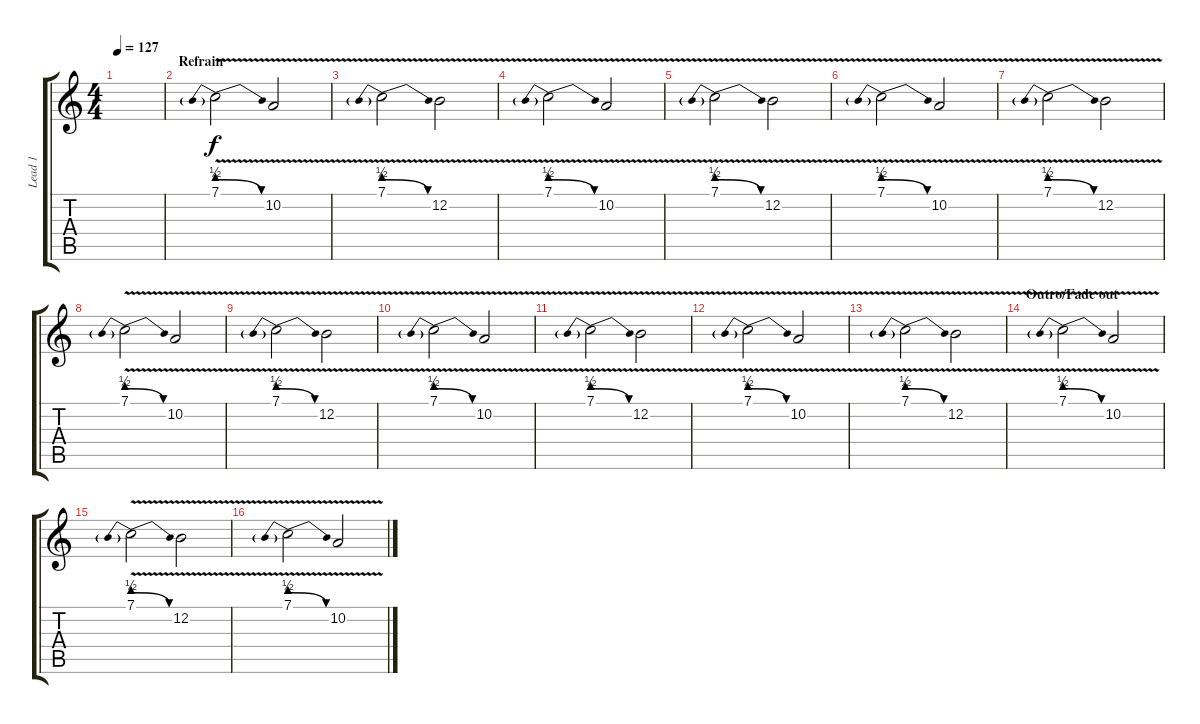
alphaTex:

\track ("Lead 1" "Lead 1") {instrument lead2sawtooth}
\staff {score tabs}
\tuning (E4 B3 G3 D3 A2 E2) {hide}
\ts (4 4)
\tempo 127
\clef g2
\ks c
|
\section ("" "Refrain")
7.1{be (prebendrelease 0 2 60 0) v}.2{volume 6} 10.2{v}.2 |
7.1{be (prebendrelease 0 2 60 0) v}.2 12.2{v}.2 |
7.1{be (prebendrelease 0 2 60 0) v}.2 10.2{v}.2 |
7.1{be (prebendrelease 0 2 60 0) v}.2 12.2{v}.2 |
7.1{be (prebendrelease 0 2 60 0) v}.2{volume 6} 10.2{v}.2 |
7.1{be (prebendrelease 0 2 60 0) v}.2 12.2{v}.2 |
7.1{be (prebendrelease 0 2 60 0) v}.2 10.2{v}.2 |
7.1{be (prebendrelease 0 2 60 0) v}.2 12.2{v}.2 |
7.1{be (prebendrelease 0 2 60 0) v}.2{volume 6} 10.2{v}.2 |
7.1{be (prebendrelease 0 2 60 0) v}.2 12.2{v}.2 |
7.1{be (prebendrelease 0 2 60 0) v}.2 10.2{v}.2 |
7.1{be (prebendrelease 0 2 60 0) v}.2 12.2{v}.2 |
\section ("" "Outro/Fade out")
7.1{be (prebendrelease 0 2 60 0) v}.2{volume 15} 10.2{v}.2 |
7.1{be (prebendrelease 0 2 60 0) v}.2 12.2{v}.2 |
7.1{be (prebendrelease 0 2 60 0) v}.2 10.2{v}.2
